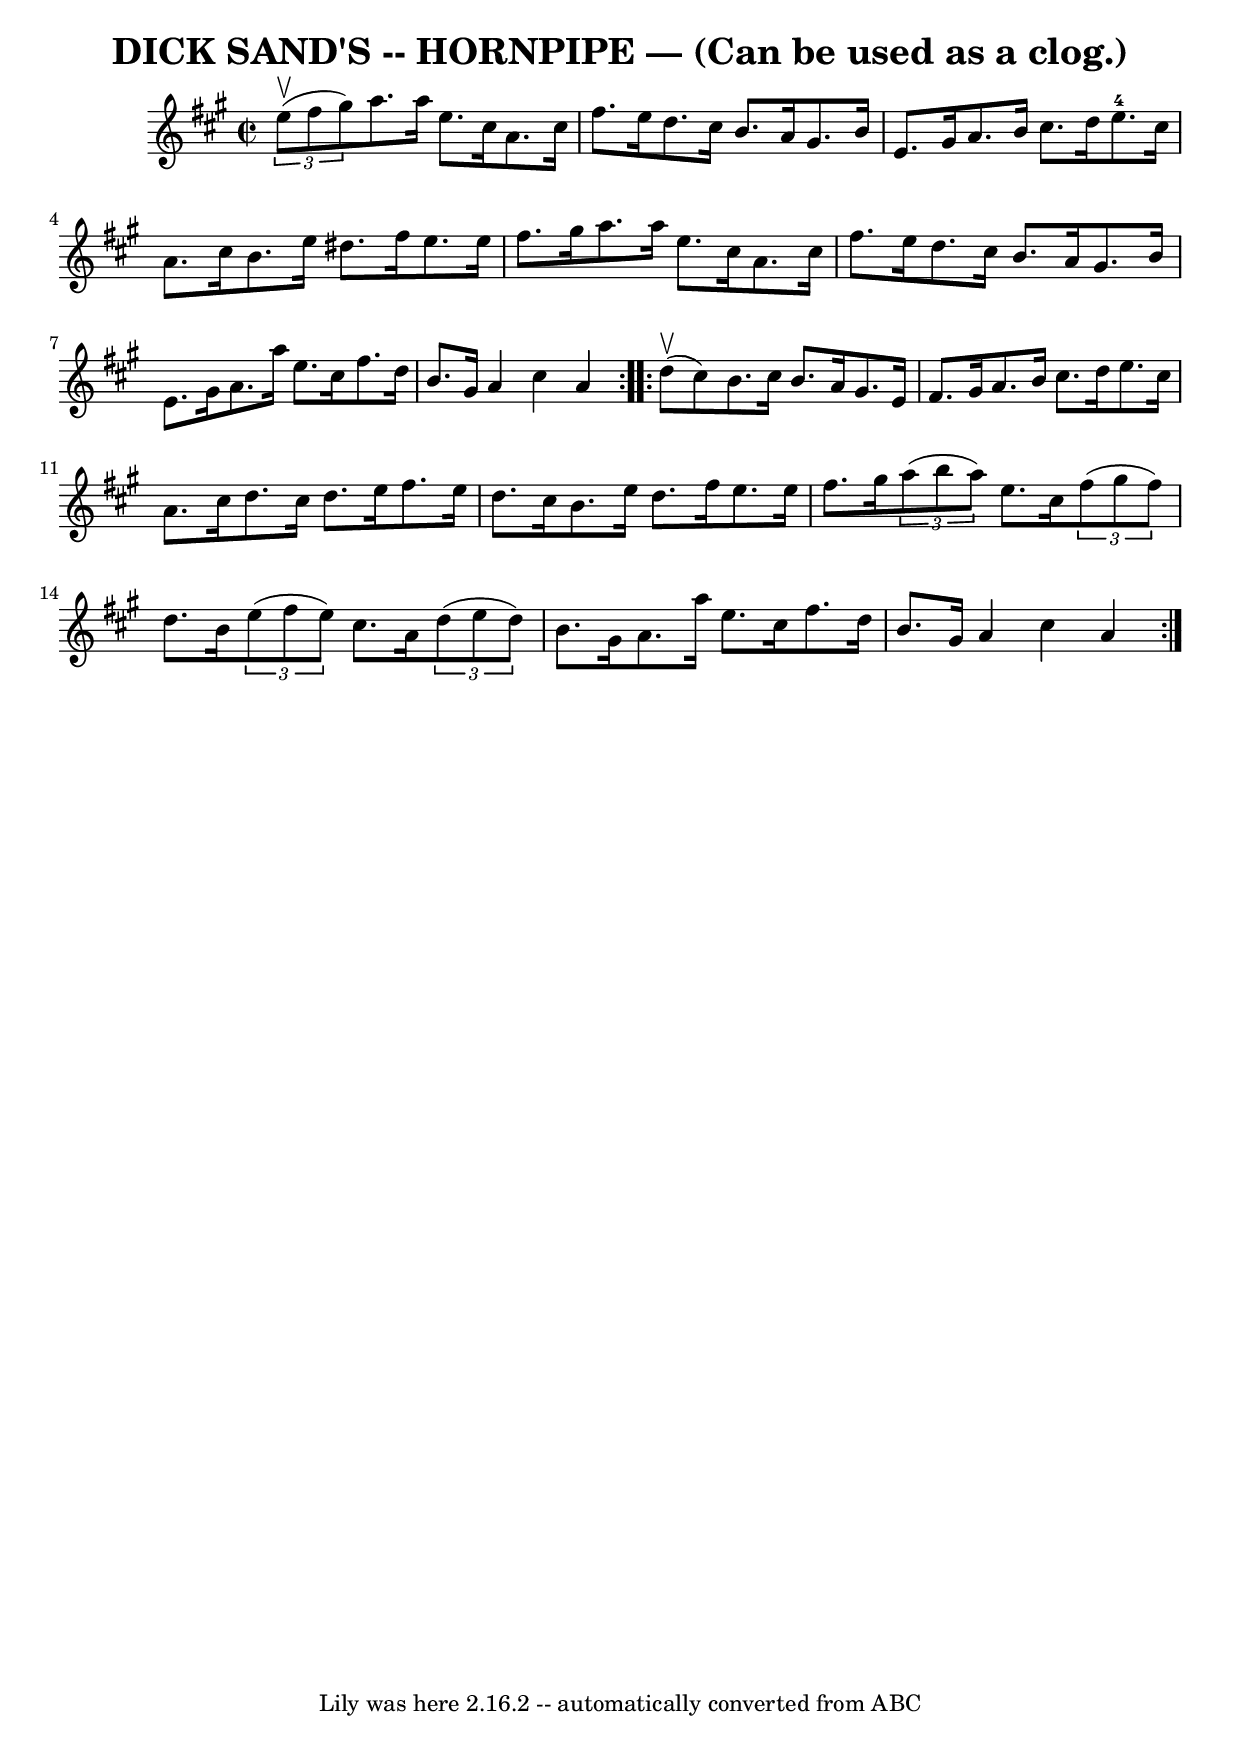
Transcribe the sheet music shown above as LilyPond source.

\version "2.7.40"
\include "Mammoth.ily"
\header {
	%% book = "Ryan's Mammoth Collection of Fiddle Tunes"
	crossRefNumber = "1"
	footnotes = ""
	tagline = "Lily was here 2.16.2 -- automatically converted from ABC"
	title = "DICK SAND'S -- HORNPIPE — (Can be used as a clog.)"
}
voicedefault =  {
\set Score.defaultBarType = "empty"

\repeat volta 2 {
\override Staff.TimeSignature #'style = #'C
 \time 2/2 \key a \major   \times 2/3 { e''8 (^\upbow fis''8 gis''8) 
}       |
 a''8. a''16 e''8. cis''16 a'8. cis''16    
fis''8. e''16    |
 d''8. cis''16 b'8. a'16 gis'8.    
b'16 e'8. gis'16    |
 a'8. b'16 cis''8. d''16      
e''8.-4 cis''16 a'8. cis''16    |
 b'8. e''16 dis''8.  
 fis''16 e''8. e''16 fis''8. gis''16    |
     |
   
a''8. a''16 e''8. cis''16 a'8. cis''16 fis''8. e''16    
|
 d''8. cis''16 b'8. a'16 gis'8. b'16 e'8. gis'16 
   |
 a'8. a''16 e''8. cis''16 fis''8. d''16 b'8.    
gis'16    |
 a'4 cis''4 a'4    }     \repeat volta 2 { d''8 
(^\upbow cis''8)       |
 b'8. cis''16 b'8. a'16    
gis'8. e'16 fis'8. gis'16    |
 a'8. b'16 cis''8.    
d''16 e''8. cis''16 a'8. cis''16    |
 d''8. cis''16    
d''8. e''16 fis''8. e''16 d''8. cis''16    |
 b'8.    
e''16 d''8. fis''16 e''8. e''16 fis''8. gis''16    |
   
  |
   \times 2/3 { a''8 (b''8 a''8) } e''8. cis''16    
\times 2/3 { fis''8 (gis''8 fis''8) } d''8. b'16    |
   
\times 2/3 { e''8 (fis''8 e''8) } cis''8. a'16    \times 2/3 {  
 d''8 (e''8 d''8) } b'8. gis'16    |
 a'8. a''16    
e''8. cis''16 fis''8. d''16 b'8. gis'16    |
 a'4    
cis''4 a'4    }   
}

\score{
    <<

	\context Staff="default"
	{
	    \voicedefault 
	}

    >>
	\layout {
	}
	\midi {}
}
